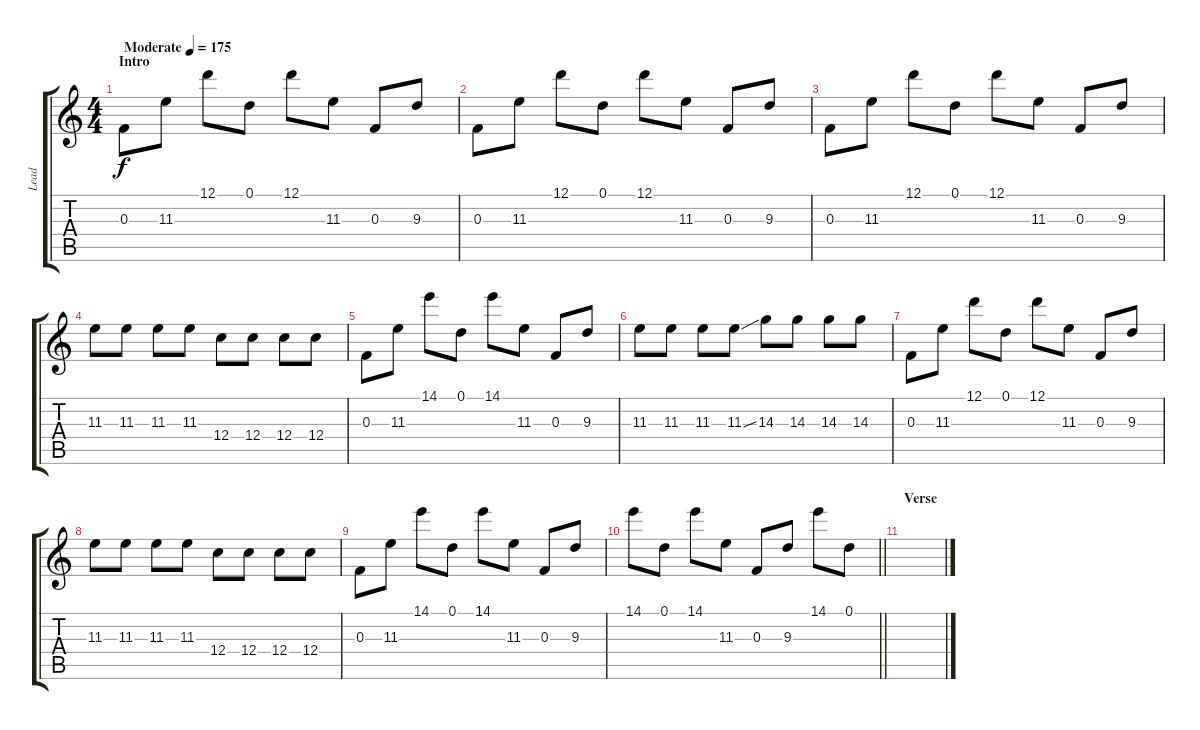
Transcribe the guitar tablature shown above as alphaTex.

\track ("Lead" "Lead") {instrument distortionguitar}
\staff {score tabs}
\tuning (D4 A3 F3 C3 G2 D2) {hide}
\ts (4 4)
\section ("" "Intro")
\tempo (175 "Moderate")
\clef g2
\ks c
0.3.8{dy f instrument distortionguitar} 11.3.8 12.1.8 0.1.8 12.1.8 11.3.8 0.3.8 9.3.8 |
0.3.8 11.3.8 12.1.8 0.1.8 12.1.8 11.3.8 0.3.8 9.3.8 |
0.3.8 11.3.8 12.1.8 0.1.8 12.1.8 11.3.8 0.3.8 9.3.8 |
11.3.8 11.3.8 11.3.8 11.3.8 12.4.8 12.4.8 12.4.8 12.4.8 |
0.3.8 11.3.8 14.1.8 0.1.8 14.1.8 11.3.8 0.3.8 9.3.8 |
11.3.8 11.3.8 11.3.8 11.3{ss}.8 14.3.8 14.3.8 14.3.8 14.3.8 |
0.3.8 11.3.8 12.1.8 0.1.8 12.1.8 11.3.8 0.3.8 9.3.8 |
11.3.8 11.3.8 11.3.8 11.3.8 12.4.8 12.4.8 12.4.8 12.4.8 |
0.3.8 11.3.8 14.1.8 0.1.8 14.1.8 11.3.8 0.3.8 9.3.8 |
\barLineRight lightlight
14.1.8 0.1.8 14.1.8 11.3.8 0.3.8 9.3.8 14.1.8 0.1.8 |
\section ("" "Verse")
